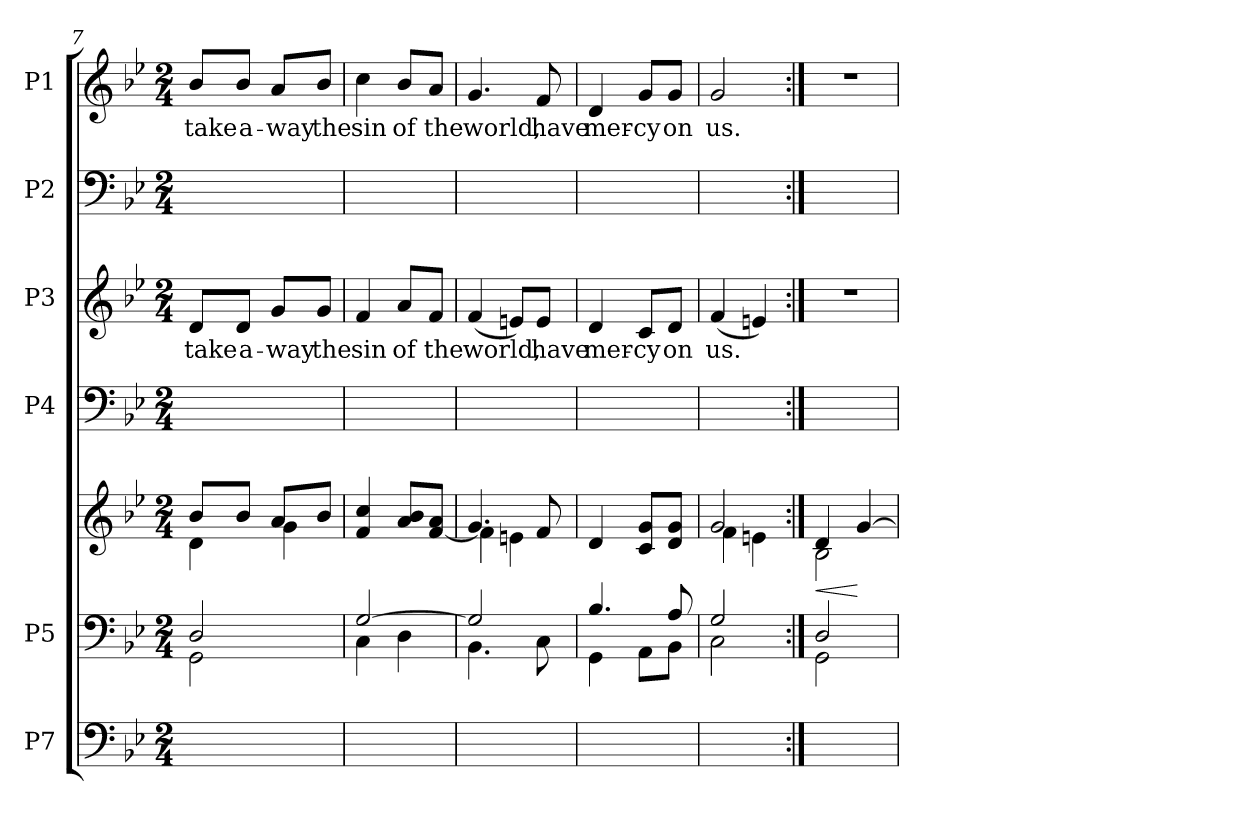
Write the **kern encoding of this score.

**kern	**kern	**kern	**dynam	**kern	**text	**kern	**text	**kern	**text	**kern	**text
*part6	*part5	*part5	*part5	*part4	*part4	*part3	*part3	*part2	*part2	*part1	*part1
*staff7	*staff6	*staff5	*staff5/6	*staff4	*staff4	*staff3	*staff3	*staff2	*staff2	*staff1	*staff1
*I"P7	*I"P5	*	*	*I"P4	*	*I"P3	*	*I"P2	*	*I"P1	*
*clefF4	*clefF4	*clefG2	*	*clefF4	*	*clefG2	*	*clefF4	*	*clefG2	*
*k[b-e-]	*k[b-e-]	*k[b-e-]	*	*k[b-e-]	*	*k[b-e-]	*	*k[b-e-]	*	*k[b-e-]	*
*g:	*g:	*g:	*	*g:	*	*g:	*	*g:	*	*g:	*
*M2/4	*M2/4	*M2/4	*	*M2/4	*	*M2/4	*	*M2/4	*	*M2/4	*
=7	=7	=7	=7	=7	=7	=7	=7	=7	=7	=7	=7
*	*^	*^	*	*	*	*	*	*	*	*	*
!	!	!	!	!	!	!	!LO:LY:b:color=#000000	!	!	!	!	!	!
!	!	!	!	!	!	!	!	!	!LO:LY:b:color=#000000	!	!	!	!
!	!	!	!	!	!	!	!	!	!	!	!LO:LY:b:color=#000000	!	!
!	!	!	!	!	!	!	!	!	!	!	!	!	!LO:LY:b:color=#000000
2GGi/yy	2Di/	2GGi\	8b-i/L	4di\	.	8Di\Lyy	take	8di/L	take	8B-i\Lyy	take	8b-i/L	take
!	!	!	!	!	!	!	!LO:LY:b:color=#000000	!	!	!	!	!	!
!	!	!	!	!	!	!	!	!	!LO:LY:b:color=#000000	!	!	!	!
!	!	!	!	!	!	!	!	!	!	!	!LO:LY:b:color=#000000	!	!
!	!	!	!	!	!	!	!	!	!	!	!	!	!LO:LY:b:color=#000000
.	.	.	8b-i/J	.	.	8Di\Jyy	a-	8di/J	a-	8B-i\Jyy	a-	8b-i/J	a-
!	!	!	!	!	!	!	!LO:LY:b:color=#000000	!	!	!	!	!	!
!	!	!	!	!	!	!	!	!	!LO:LY:b:color=#000000	!	!	!	!
!	!	!	!	!	!	!	!	!	!	!	!LO:LY:b:color=#000000	!	!
!	!	!	!	!	!	!	!	!	!	!	!	!	!LO:LY:b:color=#000000
.	.	.	8ai/L	4gi\	.	8Gi\Lyy	-way	8gi/L	-way	8Ai\Lyy	-way	8ai/L	-way
!	!	!	!	!	!	!	!LO:LY:b:color=#000000	!	!	!	!	!	!
!	!	!	!	!	!	!	!	!	!LO:LY:b:color=#000000	!	!	!	!
!	!	!	!	!	!	!	!	!	!	!	!LO:LY:b:color=#000000	!	!
!	!	!	!	!	!	!	!	!	!	!	!	!	!LO:LY:b:color=#000000
.	.	.	8b-i/J	.	.	8Gi\Jyy	the	8gi/J	the	8B-i\Jyy	the	8b-i/J	the
*	*	*	*v	*v	*	*	*	*	*	*	*	*	*
=8	=8	=8	=8	=8	=8	=8	=8	=8	=8	=8	=8	=8
!	!	!	!	!	!	!LO:LY:b:color=#000000	!	!	!	!	!	!
!	!	!	!	!	!	!	!	!LO:LY:b:color=#000000	!	!	!	!
!	!	!	!	!	!	!	!	!	!	!LO:LY:b:color=#000000	!	!
!	!	!	!	!	!	!	!	!	!	!	!	!LO:LY:b:color=#000000
4Ci/yy	[>2Gi/	4Ci\	4fi/ 4cci	.	4Fi\yy	sin	4fi/	sin	4ci\yy	sin	4cci\	sin
!	!	!	!	!	!	!LO:LY:b:color=#000000	!	!	!	!	!	!
!	!	!	!	!	!	!	!	!LO:LY:b:color=#000000	!	!	!	!
!	!	!	!	!	!	!	!	!	!	!LO:LY:b:color=#000000	!	!
!	!	!	!	!	!	!	!	!	!	!	!	!LO:LY:b:color=#000000
4Di\yy	.	4Di\	8ai/ 8b-iL	.	8Ai\Lyy	of	8ai/L	of	8B-i\Lyy	of	8b-i/L	of
!	!	!	!	!	!	!LO:LY:b:color=#000000	!	!	!	!	!	!
!	!	!	!	!	!	!	!	!LO:LY:b:color=#000000	!	!	!	!
!	!	!	!	!	!	!	!	!	!	!LO:LY:b:color=#000000	!	!
!	!	!	!	!	!	!	!	!	!	!	!	!LO:LY:b:color=#000000
.	.	.	[<8fi/ 8aiJ	.	8Fi\Jyy	the	8fi/J	the	8Ai\Jyy	the	8ai/J	the
!!LO:LB:g=z
=9	=9	=9	=9	=9	=9	=9	=9	=9	=9	=9	=9	=9
*	*	*	*^	*	*	*	*	*	*	*	*	*
!	!	!	!	!	!	!	!LO:LY:b:color=#000000	!	!	!	!	!	!
!	!	!	!	!	!	!	!	!	!LO:LY:b:color=#000000	!	!	!	!
!	!	!	!	!	!	!	!	!	!	!	!LO:LY:b:color=#000000	!	!
!	!	!	!	!	!	!	!	!	!	!	!	!	!LO:LY:b:color=#000000
4.BB-i/yy	2Gi/]	4.BB-i\	4.gi/	4fi\]	.	(4Fi\yy	world,	(4fi/	world,	4.Gi\yy	world,	4.gi/	world,
.	.	.	.	4eni\	.	8Eni\Lyy)	.	8eni/L)	.	.	.	.	.
!	!	!	!	!	!	!	!LO:LY:b:color=#000000	!	!	!	!	!	!
!	!	!	!	!	!	!	!	!	!LO:LY:b:color=#000000	!	!	!	!
!	!	!	!	!	!	!	!	!	!	!	!LO:LY:b:color=#000000	!	!
!	!	!	!	!	!	!	!	!	!	!	!	!	!LO:LY:b:color=#000000
8Ci/yy	.	8Ci\	8fi/	.	.	8Ei\Jyy	have	8ei/J	have	8Fi\yy	have	8fi/	have
*	*	*	*v	*v	*	*	*	*	*	*	*	*	*
=10	=10	=10	=10	=10	=10	=10	=10	=10	=10	=10	=10	=10
!	!	!	!	!	!	!LO:LY:b:color=#000000	!	!	!	!	!	!
!	!	!	!	!	!	!	!	!LO:LY:b:color=#000000	!	!	!	!
!	!	!	!	!	!	!	!	!	!	!LO:LY:b:color=#000000	!	!
!	!	!	!	!	!	!	!	!	!	!	!	!LO:LY:b:color=#000000
4GGi/yy	4.B-i/	4GGi\	4di/	.	4Di\yy	mer-	4di/	mer-	4Di\yy	mer-	4di/	mer-
!	!	!	!	!	!	!LO:LY:b:color=#000000	!	!	!	!	!	!
!	!	!	!	!	!	!	!	!LO:LY:b:color=#000000	!	!	!	!
!	!	!	!	!	!	!	!	!	!	!LO:LY:b:color=#000000	!	!
!	!	!	!	!	!	!	!	!	!	!	!	!LO:LY:b:color=#000000
8AAi/Lyy	.	8AAi\L	8ci/ 8giL	.	8Ci/Lyy	-cy	8ci/L	-cy	8Gi\Lyy	-cy	8gi/L	-cy
!	!	!	!	!	!	!LO:LY:b:color=#000000	!	!	!	!	!	!
!	!	!	!	!	!	!	!	!LO:LY:b:color=#000000	!	!	!	!
!	!	!	!	!	!	!	!	!	!	!LO:LY:b:color=#000000	!	!
!	!	!	!	!	!	!	!	!	!	!	!	!LO:LY:b:color=#000000
8BB-i/Jyy	8Ai/	8BB-i\J	8di/ 8giJ	.	8Di/Jyy	on	8di/J	on	8Gi\Jyy	on	8gi/J	on
=11	=11	=11	=11	=11	=11	=11	=11	=11	=11	=11	=11	=11
*	*	*	*^	*	*	*	*	*	*	*	*	*
!	!	!	!	!	!	!	!LO:LY:b:color=#000000	!	!	!	!	!	!
!	!	!	!	!	!	!	!	!	!LO:LY:b:color=#000000	!	!	!	!
!	!	!	!	!	!	!	!	!	!	!	!LO:LY:b:color=#000000	!	!
!	!	!	!	!	!	!	!	!	!	!	!	!	!LO:LY:b:color=#000000
2Ci/yy	2Gi/	2Ci\	2gi/	4fi\	.	(4Fi\yy	us.	(4fi/	us.	2Gi\yy	us.	2gi/	us.
.	.	.	.	4eni\	.	4Eni\yy)	.	4eni/)	.	.	.	.	.
=12:|!	=12:|!	=12:|!	=12:|!	=12:|!	=12:|!	=12:|!	=12:|!	=12:|!	=12:|!	=12:|!	=12:|!	=12:|!	=12:|!
!	!	!	!	!	!LO:HP:b	!LO:N:vis=1	!	!LO:N:vis=1	!	!LO:N:vis=1	!	!LO:N:vis=1	!
2GGi/yy	2Di/	2GGi\	4di/	2B-i\	<	2ryy	.	2r	.	2ryy	.	2r	.
.	.	.	[>4gi/	.	[	.	.	.	.	.	.	.	.
*	*v	*v	*	*	*	*	*	*	*	*	*	*	*
*	*	*v	*v	*	*	*	*	*	*	*	*	*
=	=	=	=	=	=	=	=	=	=	=	=
*-	*-	*-	*-	*-	*-	*-	*-	*-	*-	*-	*-
